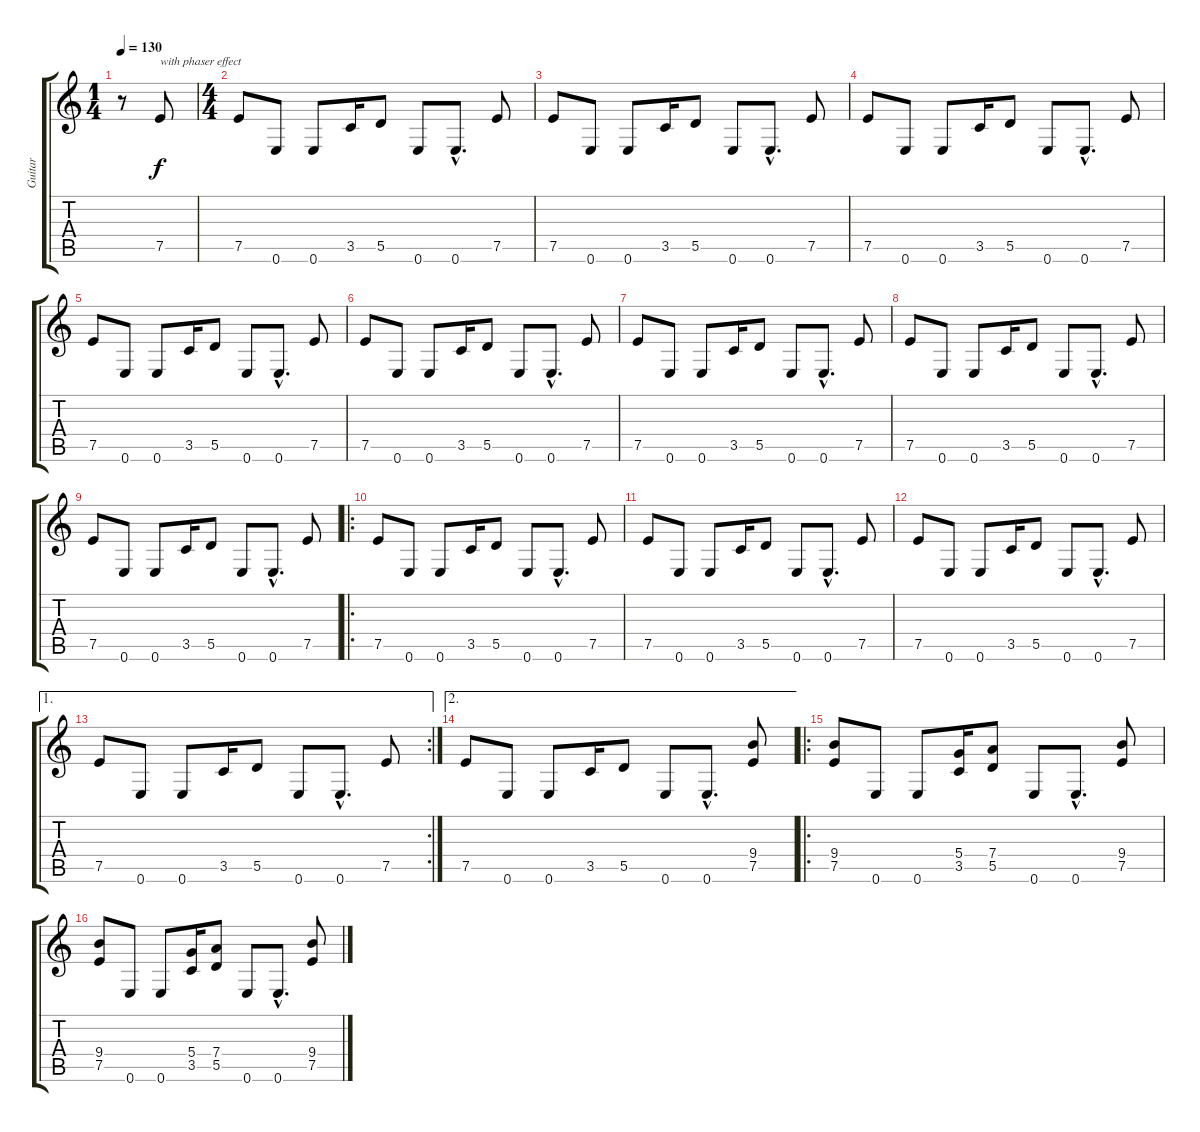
\track ("Guitar" "Guitar") {instrument overdrivenguitar}
\staff {score tabs}
\tuning (E4 B3 G3 D3 A2 E2) {hide}
\ts (1 4)
\tempo 130
\clef g2
\ks c
r.8{dy f instrument overdrivenguitar} 7.5.8{txt "with phaser effect" instrument electricguitarclean} |
\ts (4 4)
7.5.8 0.6.8 0.6.8 3.5.16 5.5.8 0.6.8 0.6{hac}.8{d} 7.5.8 |
7.5.8 0.6.8 0.6.8 3.5.16 5.5.8 0.6.8 0.6{hac}.8{d} 7.5.8 |
7.5.8 0.6.8 0.6.8 3.5.16 5.5.8 0.6.8 0.6{hac}.8{d} 7.5.8 |
7.5.8 0.6.8 0.6.8 3.5.16 5.5.8 0.6.8 0.6{hac}.8{d} 7.5.8 |
7.5.8 0.6.8 0.6.8 3.5.16 5.5.8 0.6.8 0.6{hac}.8{d} 7.5.8 |
7.5.8 0.6.8 0.6.8 3.5.16 5.5.8 0.6.8 0.6{hac}.8{d} 7.5.8 |
7.5.8 0.6.8 0.6.8 3.5.16 5.5.8 0.6.8 0.6{hac}.8{d} 7.5.8 |
7.5.8 0.6.8 0.6.8 3.5.16 5.5.8 0.6.8 0.6{hac}.8{d} 7.5.8 |
\ro
7.5.8 0.6.8 0.6.8 3.5.16 5.5.8 0.6.8 0.6{hac}.8{d} 7.5.8 |
7.5.8 0.6.8 0.6.8 3.5.16 5.5.8 0.6.8 0.6{hac}.8{d} 7.5.8 |
7.5.8 0.6.8 0.6.8 3.5.16 5.5.8 0.6.8 0.6{hac}.8{d} 7.5.8 |
\ae 1
\rc 2
7.5.8 0.6.8 0.6.8 3.5.16 5.5.8 0.6.8 0.6{hac}.8{d} 7.5.8 |
\ae 2
7.5.8 0.6.8 0.6.8 3.5.16 5.5.8 0.6.8 0.6{hac}.8{d} (9.4 7.5).8{instrument overdrivenguitar} |
\ro
(9.4 7.5).8 0.6.8 0.6.8 (5.4 3.5).16 (7.4 5.5).8 0.6.8 0.6{hac}.8{d} (9.4 7.5).8 |
(9.4 7.5).8 0.6.8 0.6.8 (5.4 3.5).16 (7.4 5.5).8 0.6.8 0.6{hac}.8{d} (9.4 7.5).8
